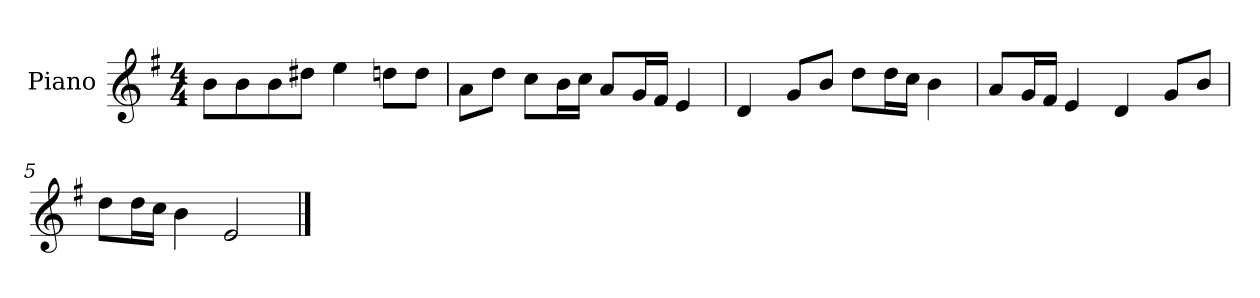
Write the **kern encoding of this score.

**kern
*part1
*staff1
*I"Piano
*I'P-no
*clefG2
*k[f#]
*M4/4
*MM90
=1
8b\L
8b\
8b\
8dd#X\J
4ee\
8ddn\L
8dd\J
=2
8a\L
8dd\J
8cc\L
16b\L
16cc\JJ
8a/L
16g/L
16f#/JJ
4e/
=3
4d/
8g/L
8b/J
8dd\L
16dd\L
16cc\JJ
4b\
=4
8a/L
16g/L
16f#/JJ
4e/
4d/
8g/L
8b/J
=5
8dd\L
16dd\L
16cc\JJ
4b\
2e/
==
*-
